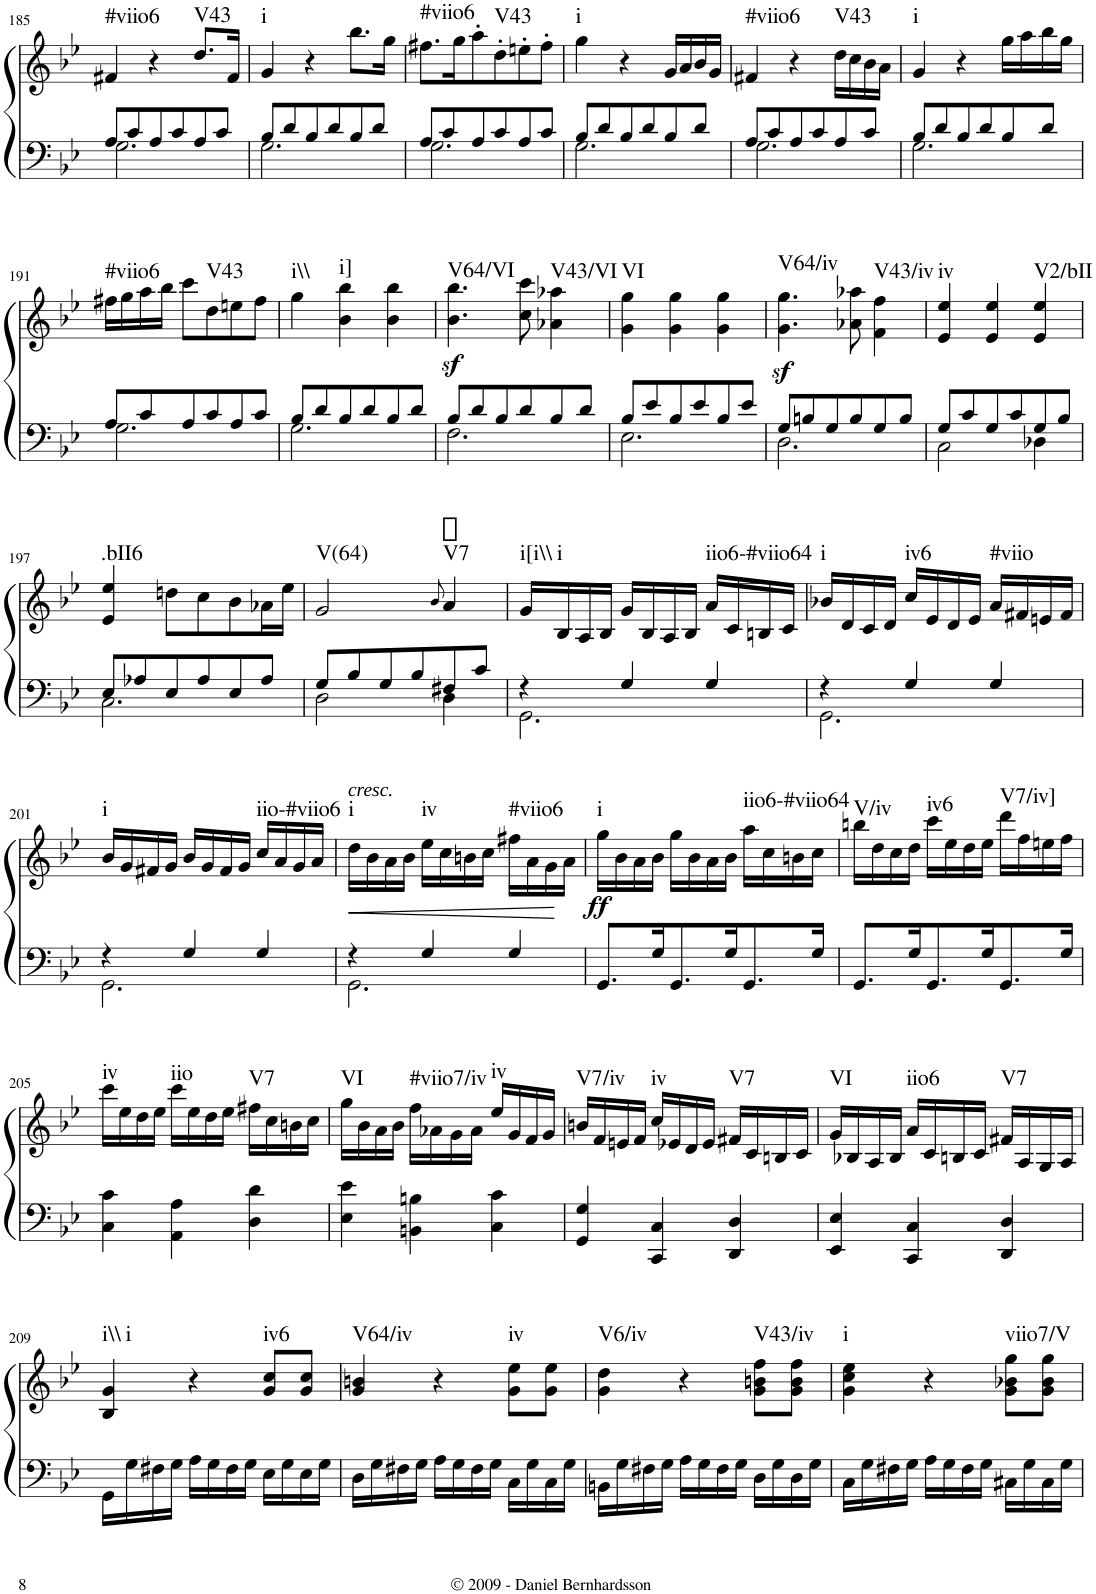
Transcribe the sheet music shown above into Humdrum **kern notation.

**kern	**kern	**dynam	**harte
*part1	*part1	*part1	*part1
*staff2	*staff1	*staff1/2	*
*I"Piano	*	*	*
*I'Pno.	*	*	*
!!LO:PB:g=z
*clefF4	*clefG2	*	*
*k[b-e-]	*k[b-e-]	*	*
*B-:	*B-:	*	*
*M3/4	*M3/4	*	*
=185	=185	=185	=185
*^	*	*	*
!	!	!	!	!LO:H:kt=#viio6
8A/L	2.G\	4f#X/	.	N
8c/	.	.	.	.
8A/	.	4r	.	.
8c/	.	.	.	.
!	!	!	!	!LO:H:kt=V43
8A/	.	8.dd/L	.	N
8c/J	.	.	.	.
.	.	16f#/Jk	.	.
=186	=186	=186	=186	=186
!	!	!	!	!LO:H:kt=i
8B-/L	2.G\	4g/	.	N
8d/	.	.	.	.
8B-/	.	4r	.	.
8d/	.	.	.	.
8B-/	.	8.bb-\L	.	.
8d/J	.	.	.	.
.	.	16gg\Jk	.	.
=187	=187	=187	=187	=187
!	!	!	!	!LO:H:kt=#viio6
8A/L	2.G\	8.ff#X\L	.	N
8c/	.	.	.	.
.	.	16gg\K	.	.
8A/	.	8aa'\	.	.
!	!	!	!	!LO:H:kt=V43
8c/	.	8dd'\	.	N
8A/	.	8een'\	.	.
8c/J	.	8ff#'\J	.	.
=188	=188	=188	=188	=188
!	!	!	!	!LO:H:kt=i
8B-/L	2.G\	4gg\	.	N
8d/	.	.	.	.
8B-/	.	4r	.	.
8d/	.	.	.	.
8B-/	.	16g/LL	.	.
.	.	16a/	.	.
8d/J	.	16b-/	.	.
.	.	16g/JJ	.	.
=189	=189	=189	=189	=189
!	!	!	!	!LO:H:kt=#viio6
8A/L	2.G\	4f#X/	.	N
8c/	.	.	.	.
8A/	.	4r	.	.
8c/	.	.	.	.
!	!	!	!	!LO:H:kt=V43
8A/	.	16dd\LL	.	N
.	.	16cc\	.	.
8c/J	.	16b-\	.	.
.	.	16a\JJ	.	.
=190	=190	=190	=190	=190
!	!	!	!	!LO:H:kt=i
8B-/L	2.G\	4g/	.	N
8d/	.	.	.	.
8B-/	.	4r	.	.
8d/	.	.	.	.
8B-/	.	16gg\LL	.	.
.	.	16aa\	.	.
8d/J	.	16bb-\	.	.
.	.	16gg\JJ	.	.
!!LO:LB:g=z
=191	=191	=191	=191	=191
!	!	!	!	!LO:H:kt=#viio6
8A/L	2.G\	16ff#X\LL	.	N
.	.	16gg\	.	.
8c/	.	16aa\	.	.
.	.	16bb-\JJ	.	.
8A/	.	8ccc\L	.	.
!	!	!	!	!LO:H:kt=V43
8c/	.	8dd\	.	N
8A/	.	8een\	.	.
8c/J	.	8ff#\J	.	.
=192	=192	=192	=192	=192
!	!	!	!	!LO:H:kt=i\\
8B-/L	2.G\	4gg\	.	N
8d/	.	.	.	.
!	!	!	!	!LO:H:kt=i]
8B-/	.	4b-\ 4bb-\	.	N
8d/	.	.	.	.
8B-/	.	4b-\ 4bb-\	.	.
8d/J	.	.	.	.
=193	=193	=193	=193	=193
!	!	!	!LO:DY:b	!LO:H:kt=V64/VI
8B-/L	2.F\	4.b-\ 4.bb-\	sf	N
8d/	.	.	.	.
8B-/	.	.	.	.
8d/	.	8cc\ 8ccc\	.	.
!	!	!	!	!LO:H:kt=V43/VI
8B-/	.	4a-X\ 4aa-X\	.	N
8d/J	.	.	.	.
=194	=194	=194	=194	=194
!	!	!	!	!LO:H:kt=VI
8B-/L	2.E-\	4g\ 4gg\	.	N
8e-/	.	.	.	.
8B-/	.	4g\ 4gg\	.	.
8e-/	.	.	.	.
8B-/	.	4g\ 4gg\	.	.
8e-/J	.	.	.	.
=195	=195	=195	=195	=195
!	!	!	!LO:DY:b	!LO:H:kt=V64/iv
8G/L	2.D\	4.g\ 4.gg\	sf	N
8Bn/	.	.	.	.
8G/	.	.	.	.
8B/	.	8a-X\ 8aa-X\	.	.
!	!	!	!	!LO:H:kt=V43/iv
8G/	.	4f\ 4ff\	.	N
8B/J	.	.	.	.
=196	=196	=196	=196	=196
!	!	!	!	!LO:H:kt=iv
8G/L	2C\	4e-/ 4ee-/	.	N
8c/	.	.	.	.
8G/	.	4e-/ 4ee-/	.	.
8c/	.	.	.	.
!	!	!	!	!LO:H:kt=V2/bII
8G/	4D-X\	4e-/ 4ee-/	.	N
8B-/J	.	.	.	.
!!LO:LB:g=z
=197	=197	=197	=197	=197
!	!	!	!	!LO:H:kt=.bII6
8E-/L	2.C\	4e-/ 4ee-/	.	N
8A-X/	.	.	.	.
8E-/	.	8ddn\L	.	.
8A-/	.	8cc\	.	.
8E-/	.	8b-\	.	.
8A-/J	.	16a-X\L	.	.
.	.	16ee-\JJ	.	.
=198	=198	=198	=198	=198
!	!	!	!	!LO:H:kt=V(64)
8G/L	2D\	2g/	.	N
8B-/	.	.	.	.
8G/	.	.	.	.
8B-/	.	.	.	.
.	.	8qb-/	.	.
!	!	!	!	!LO:H:kt=V7
8F#X/	4D\	4a/	.	N
8c/J	.	.	.	.
=199	=199	=199	=199	=199
!	!	!	!	!LO:H:kt=i[i\\
4r	2.GG\	16g/LL	.	N
!	!	!	!	!LO:H:kt=i
.	.	16B-/	.	N
.	.	16A/	.	.
.	.	16B-/JJ	.	.
4G/	.	16g/LL	.	.
.	.	16B-/	.	.
.	.	16A/	.	.
.	.	16B-/JJ	.	.
!	!	!	!	!LO:H:kt=iio6-#viio64
4G/	.	16a/LL	.	N
.	.	16c/	.	.
.	.	16Bn/	.	.
.	.	16c/JJ	.	.
=200	=200	=200	=200	=200
!	!	!	!	!LO:H:kt=i
4r	2.GG\	16b-X/LL	.	N
.	.	16d/	.	.
.	.	16c/	.	.
.	.	16d/JJ	.	.
!	!	!	!	!LO:H:kt=iv6
4G/	.	16cc/LL	.	N
.	.	16e-/	.	.
.	.	16d/	.	.
.	.	16e-/JJ	.	.
!	!	!	!	!LO:H:kt=#viio
4G/	.	16a/LL	.	N
.	.	16f#X/	.	.
.	.	16en/	.	.
.	.	16f#/JJ	.	.
!!LO:LB:g=z
=201	=201	=201	=201	=201
!	!	!	!	!LO:H:kt=i
4r	2.GG\	16b-/LL	.	N
.	.	16g/	.	.
.	.	16f#X/	.	.
.	.	16g/JJ	.	.
4G/	.	16b-/LL	.	.
.	.	16g/	.	.
.	.	16f#/	.	.
.	.	16g/JJ	.	.
!	!	!	!	!LO:H:kt=iio-#viio6
4G/	.	16cc/LL	.	N
.	.	16a/	.	.
.	.	16g/	.	.
.	.	16a/JJ	.	.
=202	=202	=202	=202	=202
!	!	!LO:TX:a:i:t=cresc.	!	!
!	!	!	!LO:HP:b	!LO:H:kt=i
4r	2.GG\	16dd\LL	<	N
.	.	16b-\	.	.
.	.	16a\	.	.
.	.	16b-\JJ	.	.
!	!	!	!	!LO:H:kt=iv
4G/	.	16ee-\LL	.	N
.	.	16cc\	.	.
.	.	16bn\	.	.
.	.	16cc\JJ	.	.
!	!	!	!	!LO:H:kt=#viio6
4G/	.	16ff#X\LL	.	N
.	.	16a\	.	.
.	.	16g\	.	.
.	.	16a\JJ	[	.
*v	*v	*	*	*
=203	=203	=203	=203
!	!	!LO:DY:b	!LO:H:kt=i
8.GG/L	16gg\LL	ff	N
.	16b-\	.	.
.	16a\	.	.
16G/K	16b-\JJ	.	.
8.GG/	16gg\LL	.	.
.	16b-\	.	.
.	16a\	.	.
16G/K	16b-\JJ	.	.
!	!	!	!LO:H:kt=iio6-#viio64
8.GG/	16aa\LL	.	N
.	16cc\	.	.
.	16bn\	.	.
16G/Jk	16cc\JJ	.	.
=204	=204	=204	=204
!	!	!	!LO:H:kt=V/iv
8.GG/L	16bbn\LL	.	N
.	16dd\	.	.
.	16cc\	.	.
16G/K	16dd\JJ	.	.
!	!	!	!LO:H:kt=iv6
8.GG/	16ccc\LL	.	N
.	16ee-\	.	.
.	16dd\	.	.
16G/K	16ee-\JJ	.	.
!	!	!	!LO:H:kt=V7/iv]
8.GG/	16ddd\LL	.	N
.	16ff\	.	.
.	16een\	.	.
16G/Jk	16ff\JJ	.	.
!!LO:LB:g=z
=205	=205	=205	=205
!	!	!	!LO:H:kt=iv
4C\ 4c\	16ccc\LL	.	N
.	16ee-\	.	.
.	16dd\	.	.
.	16ee-\JJ	.	.
!	!	!	!LO:H:kt=iio
4AA\ 4A\	16ccc\LL	.	N
.	16ee-\	.	.
.	16dd\	.	.
.	16ee-\JJ	.	.
!	!	!	!LO:H:kt=V7
4D\ 4d\	16ff#X\LL	.	N
.	16cc\	.	.
.	16bn\	.	.
.	16cc\JJ	.	.
=206	=206	=206	=206
!	!	!	!LO:H:kt=VI
4E-\ 4e-\	16gg\LL	.	N
.	16b-\	.	.
.	16a\	.	.
.	16b-\JJ	.	.
!	!	!	!LO:H:kt=#viio7/iv
4BBn\ 4Bn\	16ff\LL	.	N
.	16a-X\	.	.
.	16g\	.	.
.	16a-\JJ	.	.
!	!	!	!LO:H:kt=iv
4C\ 4c\	16ee-/LL	.	N
.	16g/	.	.
.	16f/	.	.
.	16g/JJ	.	.
=207	=207	=207	=207
!	!	!	!LO:H:kt=V7/iv
4GG/ 4G/	16bn/LL	.	N
.	16f/	.	.
.	16en/	.	.
.	16f/JJ	.	.
!	!	!	!LO:H:kt=iv
4CC/ 4C/	16cc/LL	.	N
.	16e-X/	.	.
.	16d/	.	.
.	16e-/JJ	.	.
!	!	!	!LO:H:kt=V7
4DD/ 4D/	16f#X/LL	.	N
.	16c/	.	.
.	16Bn/	.	.
.	16c/JJ	.	.
=208	=208	=208	=208
!	!	!	!LO:H:kt=VI
4EE-/ 4E-/	16g/LL	.	N
.	16B-X/	.	.
.	16A/	.	.
.	16B-/JJ	.	.
!	!	!	!LO:H:kt=iio6
4CC/ 4C/	16a/LL	.	N
.	16c/	.	.
.	16Bn/	.	.
.	16c/JJ	.	.
!	!	!	!LO:H:kt=V7
4DD/ 4D/	16f#X/LL	.	N
.	16A/	.	.
.	16G/	.	.
.	16A/JJ	.	.
!!LO:LB:g=z
=209	=209	=209	=209
!	!	!	!LO:H:n=1:kt=i\\
!	!	!	!LO:H:n=2:kt=i
16GG\LL	4B-/ 4g/	.	N N
16G\	.	.	.
16F#X\	.	.	.
16G\JJ	.	.	.
16A\LL	4r	.	.
16G\	.	.	.
16F#\	.	.	.
16G\JJ	.	.	.
!	!	!	!LO:H:kt=iv6
16E-\LL	8g/ 8cc/L	.	N
16G\	.	.	.
16E-\	8g/ 8cc/J	.	.
16G\JJ	.	.	.
=210	=210	=210	=210
!	!	!	!LO:H:kt=V64/iv
16D\LL	4g/ 4bn/	.	N
16G\	.	.	.
16F#X\	.	.	.
16G\JJ	.	.	.
16A\LL	4r	.	.
16G\	.	.	.
16F#\	.	.	.
16G\JJ	.	.	.
!	!	!	!LO:H:kt=iv
16C\LL	8g\ 8ee-\L	.	N
16G\	.	.	.
16C\	8g\ 8ee-\J	.	.
16G\JJ	.	.	.
=211	=211	=211	=211
!	!	!	!LO:H:kt=V6/iv
16BBn\LL	4g\ 4dd\	.	N
16G\	.	.	.
16F#X\	.	.	.
16G\JJ	.	.	.
16A\LL	4r	.	.
16G\	.	.	.
16F#\	.	.	.
16G\JJ	.	.	.
!	!	!	!LO:H:kt=V43/iv
16D\LL	8g\ 8bn\ 8ff\L	.	N
16G\	.	.	.
16D\	8g\ 8b\ 8ff\J	.	.
16G\JJ	.	.	.
=212	=212	=212	=212
!	!	!	!LO:H:kt=i
16C\LL	4g\ 4cc\ 4ee-\	.	N
16G\	.	.	.
16F#X\	.	.	.
16G\JJ	.	.	.
16A\LL	4r	.	.
16G\	.	.	.
16F#\	.	.	.
16G\JJ	.	.	.
!	!	!	!LO:H:kt=viio7/V
16C#X\LL	8g\ 8b-X\ 8gg\L	.	N
16G\	.	.	.
16C#\	8g\ 8b-\ 8gg\J	.	.
16G\JJ	.	.	.
=	=	=	=
*-	*-	*-	*-
